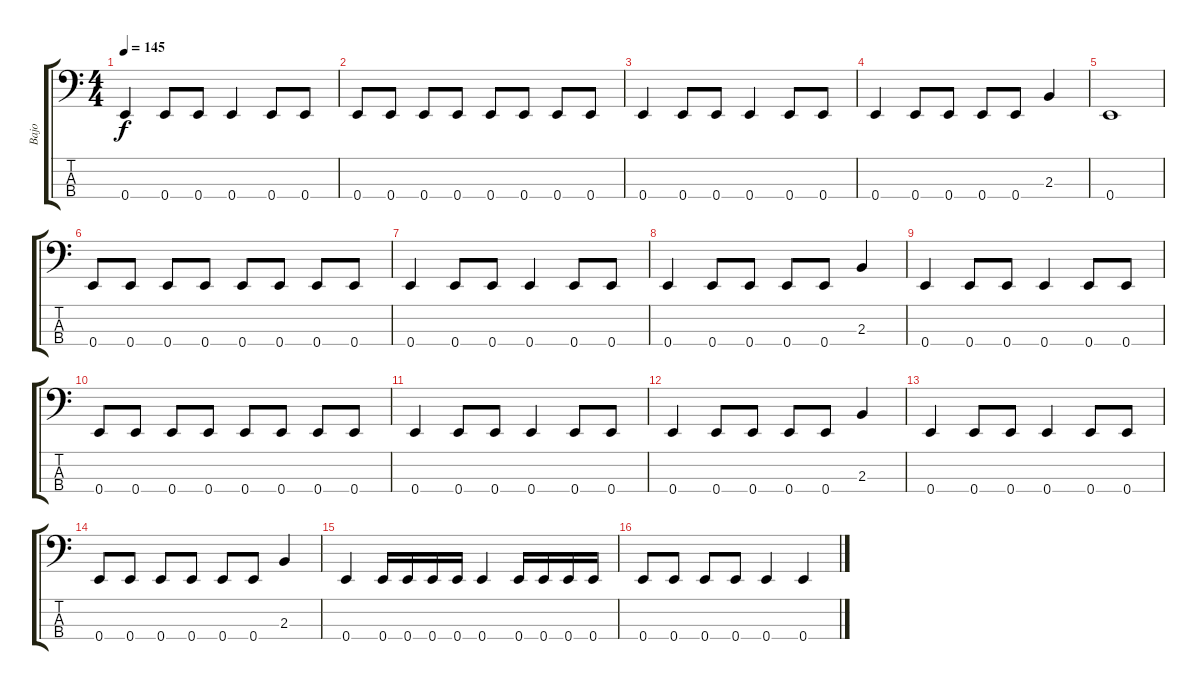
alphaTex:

\track ("Bajo" "Bajo") {instrument electricbasspick}
\staff {score tabs}
\tuning (G2 D2 A1 E1) {hide}
\ts (4 4)
\tempo 145
\clef f4
\ks c
0.4.4{dy f} 0.4.8 0.4.8 0.4.4 0.4.8 0.4.8 |
0.4.8 0.4.8 0.4.8 0.4.8 0.4.8 0.4.8 0.4.8 0.4.8 |
0.4.4 0.4.8 0.4.8 0.4.4 0.4.8 0.4.8 |
0.4.4 0.4.8 0.4.8 0.4.8 0.4.8 2.3.4 |
0.4.1 |
0.4.8 0.4.8 0.4.8 0.4.8 0.4.8 0.4.8 0.4.8 0.4.8 |
0.4.4 0.4.8 0.4.8 0.4.4 0.4.8 0.4.8 |
0.4.4 0.4.8 0.4.8 0.4.8 0.4.8 2.3.4 |
0.4.4 0.4.8 0.4.8 0.4.4 0.4.8 0.4.8 |
0.4.8 0.4.8 0.4.8 0.4.8 0.4.8 0.4.8 0.4.8 0.4.8 |
0.4.4 0.4.8 0.4.8 0.4.4 0.4.8 0.4.8 |
0.4.4 0.4.8 0.4.8 0.4.8 0.4.8 2.3.4 |
0.4.4 0.4.8 0.4.8 0.4.4 0.4.8 0.4.8 |
0.4.8 0.4.8 0.4.8 0.4.8 0.4.8 0.4.8 2.3.4 |
0.4.4 0.4.16 0.4.16 0.4.16 0.4.16 0.4.4 0.4.16 0.4.16 0.4.16 0.4.16 |
0.4.8 0.4.8 0.4.8 0.4.8 0.4.4 0.4.4
